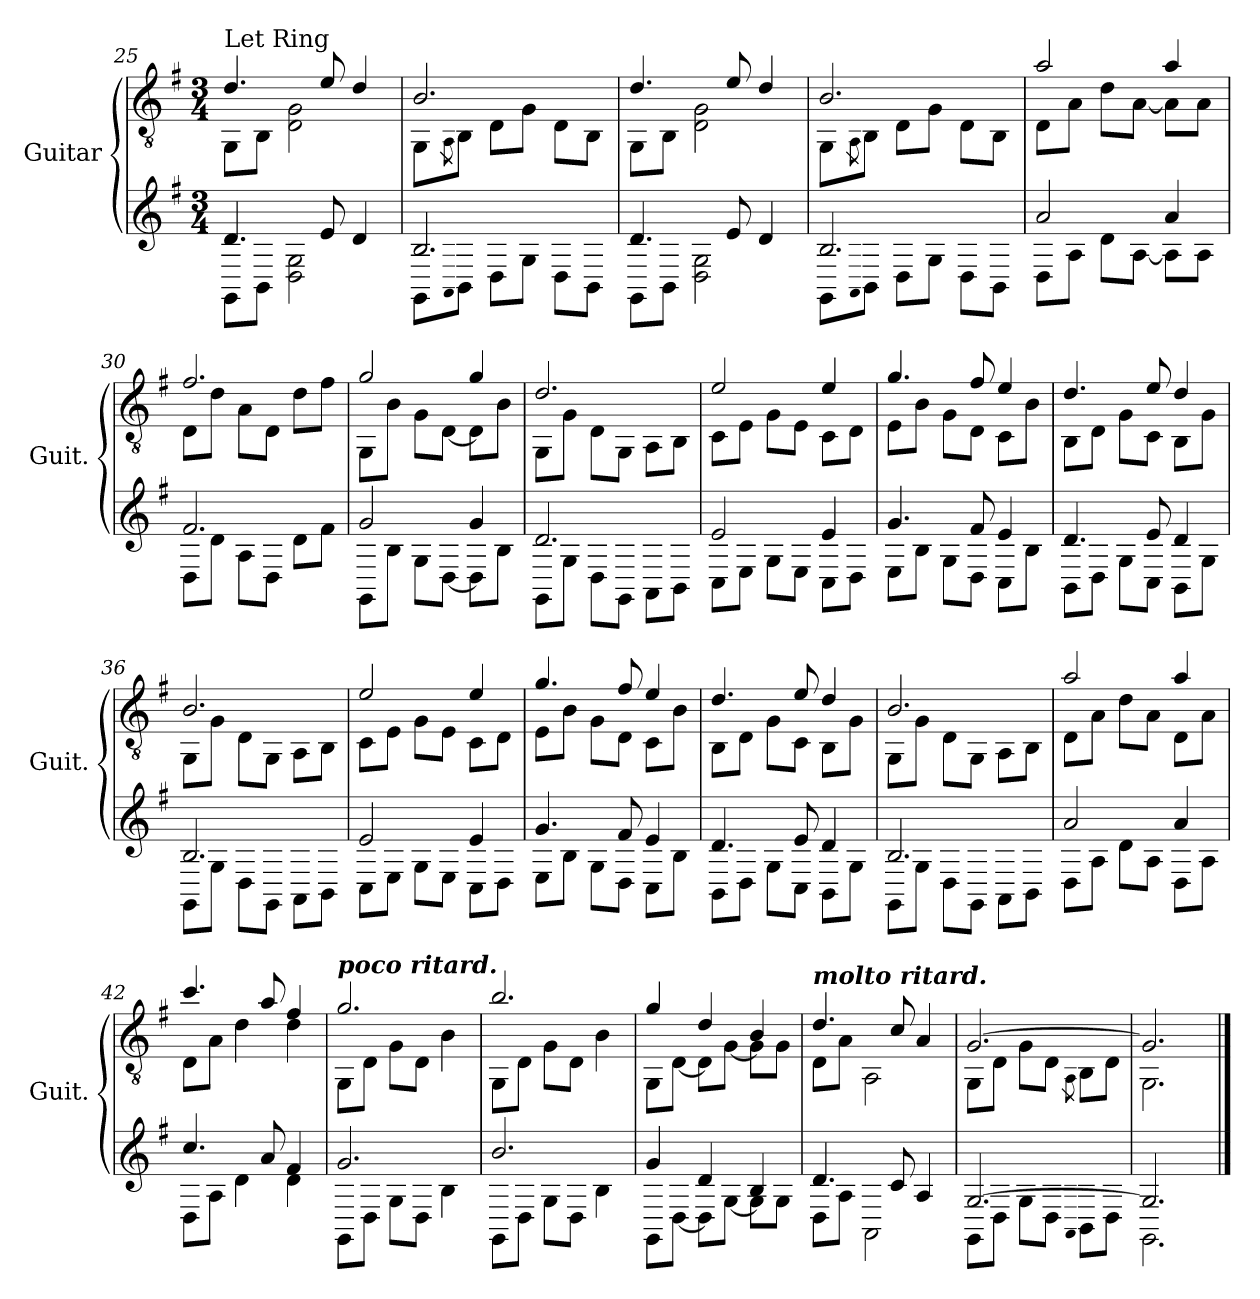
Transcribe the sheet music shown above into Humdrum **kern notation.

**kern	**kern
*part1	*part1
*staff2	*staff1
*I"Guitar	*
*I'Guit.	*
!!LO:LB:g=z
*	*clefGv2
*k[f#]	*k[f#]
*M3/4	*M3/4
=25	=25
*^	*^
!	!	!LO:TX:a:t=Let Ring	!
4.d	8GGL	4.d/	8GG\L
.	8BBJ	.	8BB\J
.	2D 2G	.	2D\ 2G\
8e	.	8e/	.
4d	.	4d/	.
=26	=26	=26	=26
2.B	8GGL	2.B/	8GG\L
.	qAA	.	8qAA\
.	8BBJ	.	8BB\J
.	8DL	.	8D\L
.	8GJ	.	8G\J
.	8DL	.	8D\L
.	8BBJ	.	8BB\J
=27	=27	=27	=27
4.d	8GGL	4.d/	8GG\L
.	8BBJ	.	8BB\J
.	2D 2G	.	2D\ 2G\
8e	.	8e/	.
4d	.	4d/	.
=28	=28	=28	=28
2.B	8GGL	2.B/	8GG\L
.	qAA	.	8qAA\
.	8BBJ	.	8BB\J
.	8DL	.	8D\L
.	8GJ	.	8G\J
.	8DL	.	8D\L
.	8BBJ	.	8BB\J
=29	=29	=29	=29
2a	8DL	2a/	8D\L
.	8AJ	.	8A\J
.	8dL	.	8d\L
.	[8AJ	.	[8A\J
4a	8AL]	4a/	8A\L]
.	8AJ	.	8A\J
=30	=30	=30	=30
2.f#	8DL	2.f#/	8D\L
.	8dJ	.	8d\J
.	8AL	.	8A\L
.	8DJ	.	8D\J
.	8dL	.	8d\L
.	8f#J	.	8f#\J
!!LO:LB:g=z	!!
=31	=31	=31	=31
2g	8GGL	2g/	8GG\L
.	8BJ	.	8B\J
.	8GL	.	8G\L
.	[8DJ	.	[8D\J
4g	8DL]	4g/	8D\L]
.	8BJ	.	8B\J
=32	=32	=32	=32
2.d	8GGL	2.d/	8GG\L
.	8GJ	.	8G\J
.	8DL	.	8D\L
.	8GGJ	.	8GG\J
.	8AAL	.	8AA\L
.	8BBJ	.	8BB\J
=33	=33	=33	=33
2e	8CL	2e/	8C\L
.	8EJ	.	8E\J
.	8GL	.	8G\L
.	8EJ	.	8E\J
4e	8CL	4e/	8C\L
.	8DJ	.	8D\J
=34	=34	=34	=34
4.g	8EL	4.g/	8E\L
.	8BJ	.	8B\J
.	8GL	.	8G\L
8f#	8DJ	8f#/	8D\J
4e	8CL	4e/	8C\L
.	8BJ	.	8B\J
=35	=35	=35	=35
4.d	8BBL	4.d/	8BB\L
.	8DJ	.	8D\J
.	8GL	.	8G\L
8e	8CJ	8e/	8C\J
4d	8BBL	4d/	8BB\L
.	8GJ	.	8G\J
=36	=36	=36	=36
2.B	8GGL	2.B/	8GG\L
.	8GJ	.	8G\J
.	8DL	.	8D\L
.	8GGJ	.	8GG\J
.	8AAL	.	8AA\L
.	8BBJ	.	8BB\J
!!LO:LB:g=z	!!
=37	=37	=37	=37
2e	8CL	2e/	8C\L
.	8EJ	.	8E\J
.	8GL	.	8G\L
.	8EJ	.	8E\J
4e	8CL	4e/	8C\L
.	8DJ	.	8D\J
=38	=38	=38	=38
4.g	8EL	4.g/	8E\L
.	8BJ	.	8B\J
.	8GL	.	8G\L
8f#	8DJ	8f#/	8D\J
4e	8CL	4e/	8C\L
.	8BJ	.	8B\J
=39	=39	=39	=39
4.d	8BBL	4.d/	8BB\L
.	8DJ	.	8D\J
.	8GL	.	8G\L
8e	8CJ	8e/	8C\J
4d	8BBL	4d/	8BB\L
.	8GJ	.	8G\J
=40	=40	=40	=40
2.B	8GGL	2.B/	8GG\L
.	8GJ	.	8G\J
.	8DL	.	8D\L
.	8GGJ	.	8GG\J
.	8AAL	.	8AA\L
.	8BBJ	.	8BB\J
=41	=41	=41	=41
2a	8DL	2a/	8D\L
.	8AJ	.	8A\J
.	8dL	.	8d\L
.	8AJ	.	8A\J
4a	8DL	4a/	8D\L
.	8AJ	.	8A\J
=42	=42	=42	=42
4.cc	8DL	4.cc/	8D\L
.	8AJ	.	8A\J
.	4d	.	4d\
8a	.	8a/	.
4f#	4d	4f#/	4d\
!!LO:LB:g=z	!!
=43	=43	=43	=43
*	*	*MM82	*
!	!	!LO:TX:a:Bi:t=poco ritard.	!
2.g	8GGL	2.g/	8GG\L
.	8DJ	.	8D\J
*	*	*MM81	*
.	8GL	.	8G\L
.	8DJ	.	8D\J
.	4B	.	4B\
=44	=44	=44	=44
*	*	*MM80	*
2.b	8GGL	2.b/	8GG\L
.	8DJ	.	8D\J
.	8GL	.	8G\L
.	8DJ	.	8D\J
*	*	*MM79	*
.	4B	.	4B\
=45	=45	=45	=45
*	*	*MM78	*
4g	8GGL	4g/	8GG\L
.	[8DJ	.	[8D\J
*	*	*MM75	*
4d	8DL]	4d/	8D\L]
.	[8GJ	.	[8G\J
*	*	*MM72	*
4B	8GL]	4B/	8G\L]
.	8GJ	.	8G\J
=46	=46	=46	=46
*	*	*MM70	*
!	!	!LO:TX:a:Bi:t=molto ritard.	!
4.d	8DL	4.d/	8D\L
.	8AJ	.	8A\J
.	2AA	.	2AA\
8c	.	8c/	.
4A	.	4A/	.
=47	=47	=47	=47
*	*	*MM65	*
[2.G	8GGL	[2.G/	8GG\L
.	8DJ	.	8D\J
.	8GL	.	8G\L
.	8DJ	.	8D\J
*	*	*MM60	*
.	qAA	.	8qAA\
.	8BBL	.	8BB\L
*	*	*MM50	*
.	8DJ	.	8D\J
=48	=48	=48	=48
2.G]	2.GG	2.G/]	2.GG\
*v	*v	*	*
*	*v	*v
==	==
*-	*-
